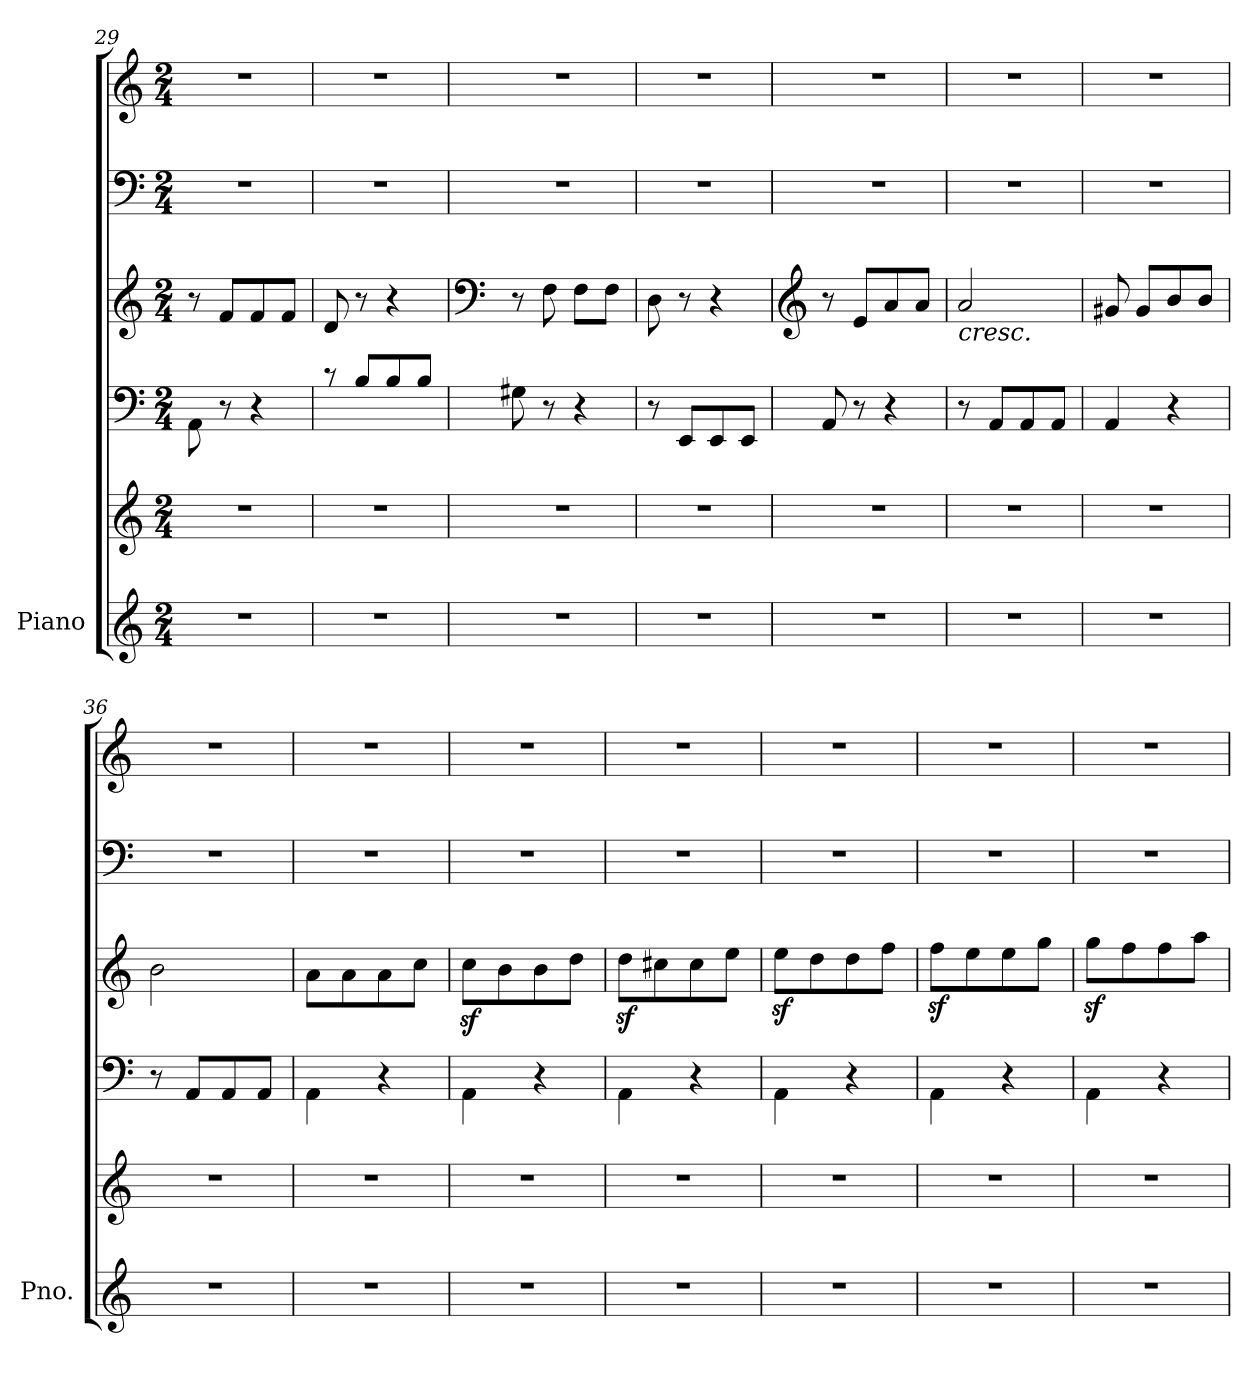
**kern	**kern	**kern	**kern	**kern	**kern
*part1	*part1	*part1	*part1	*part1	*part1
*staff6	*staff5	*staff4	*staff3	*staff2	*staff1
*I"Piano	*	*	*	*	*
*I'Pno.	*	*	*	*	*
*clefG2	*clefG2	*clefF4	*clefG2	*clefF4	*clefG2
*k[]	*k[]	*k[]	*k[]	*k[]	*k[]
*M2/4	*M2/4	*M2/4	*M2/4	*M2/4	*M2/4
=29	=29	=29	=29	=29	=29
2r	2r	8AA\	8r	2r	2r
.	.	8r	8f/L	.	.
.	.	4r	8f/	.	.
.	.	.	8f/J	.	.
=30	=30	=30	=30	=30	=30
2r	2r	8rc	8d/	2r	2r
.	.	8B/L	8r	.	.
.	.	8B/	4r	.	.
.	.	8B/J	.	.	.
=31	=31	=31	=31	=31	=31
*	*	*	*clefF4	*	*
2r	2r	8G#X\	8r	2r	2r
.	.	8r	8F\	.	.
.	.	4r	8F\L	.	.
.	.	.	8F\J	.	.
=32	=32	=32	=32	=32	=32
2r	2r	8r	8D\	2r	2r
.	.	8EE/L	8r	.	.
.	.	8EE/	4r	.	.
.	.	8EE/J	.	.	.
=33	=33	=33	=33	=33	=33
*	*	*	*clefG2	*	*
2r	2r	8AA/	8r	2r	2r
.	.	8r	8e/L	.	.
.	.	4r	8a/	.	.
.	.	.	8a/J	.	.
=34	=34	=34	=34	=34	=34
!	!	!	!LO:TX:b:i:t=cresc.	!	!
2r	2r	8r	2a/	2r	2r
.	.	8AA/L	.	.	.
.	.	8AA/	.	.	.
.	.	8AA/J	.	.	.
!!LO:PB:g=z
=35	=35	=35	=35	=35	=35
2r	2r	4AA/	8g#X/	2r	2r
.	.	.	8g#/L	.	.
.	.	4r	8b/	.	.
.	.	.	8b/J	.	.
=36	=36	=36	=36	=36	=36
2r	2r	8r	2b\	2r	2r
.	.	8AA/L	.	.	.
.	.	8AA/	.	.	.
.	.	8AA/J	.	.	.
=37	=37	=37	=37	=37	=37
2r	2r	4AA\	8a\L	2r	2r
.	.	.	8a\	.	.
.	.	4r	8a\	.	.
.	.	.	8cc\J	.	.
=38	=38	=38	=38	=38	=38
2r	2r	4AA\	8ccz<\L	2r	2r
.	.	.	8b\	.	.
.	.	4r	8b\	.	.
.	.	.	8dd\J	.	.
=39	=39	=39	=39	=39	=39
2r	2r	4AA\	8ddz<\L	2r	2r
.	.	.	8cc#X\	.	.
.	.	4r	8cc#\	.	.
.	.	.	8ee\J	.	.
=40	=40	=40	=40	=40	=40
2r	2r	4AA\	8eez<\L	2r	2r
.	.	.	8dd\	.	.
.	.	4r	8dd\	.	.
.	.	.	8ff\J	.	.
=41	=41	=41	=41	=41	=41
2r	2r	4AA\	8ffz<\L	2r	2r
.	.	.	8ee\	.	.
.	.	4r	8ee\	.	.
.	.	.	8gg\J	.	.
!!LO:LB:g=z
=42	=42	=42	=42	=42	=42
2r	2r	4AA\	8ggz<\L	2r	2r
.	.	.	8ff\	.	.
.	.	4r	8ff\	.	.
.	.	.	8aa\J	.	.
=	=	=	=	=	=
*-	*-	*-	*-	*-	*-
